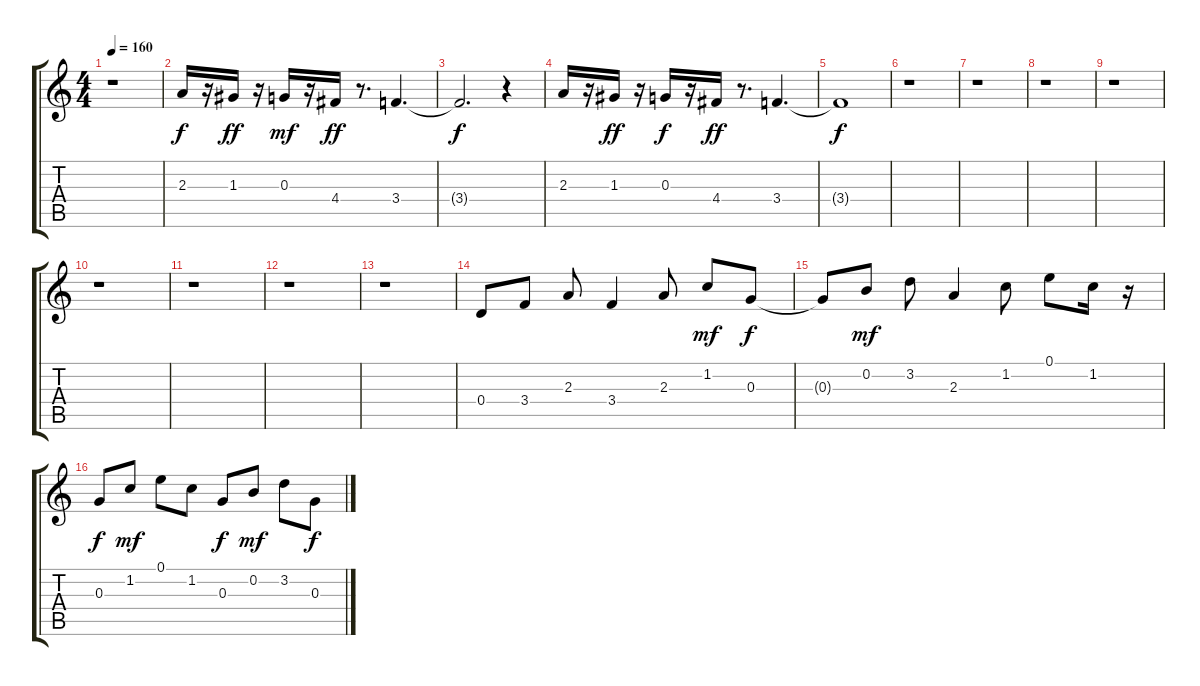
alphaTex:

\track "" {instrument electricguitarclean}
\staff {score tabs}
\tuning (E4 B3 G3 D3 A2 E2) {hide}
\ts (4 4)
\tempo 160
\clef g2
\ks c
r.1{dy f} |
2.3.16 r.16 1.3.16{dy ff} r.16 0.3.16{dy mf} r.16 4.4.16{dy ff} r.8{d} 3.4.4{d} |
3.4{t}.2{d dy f} r.4 |
2.3.16 r.16 1.3.16{dy ff} r.16 0.3.16{dy f} r.16 4.4.16{dy ff} r.8{d} 3.4.4{d} |
3.4{t}.1{dy f} |
r.1 |
r.1 |
r.1 |
r.1 |
r.1 |
r.1 |
r.1 |
r.1 |
0.4.8 3.4.8 2.3.8 3.4.4 2.3.8 1.2.8{dy mf} 0.3.8{dy f} |
0.3{t}.8 0.2.8{dy mf} 3.2.8 2.3.4 1.2.8 0.1.8 1.2.16 r.16 |
0.3.8{dy f} 1.2.8{dy mf} 0.1.8 1.2.8 0.3.8{dy f} 0.2.8{dy mf} 3.2.8 0.3.8{dy f}
